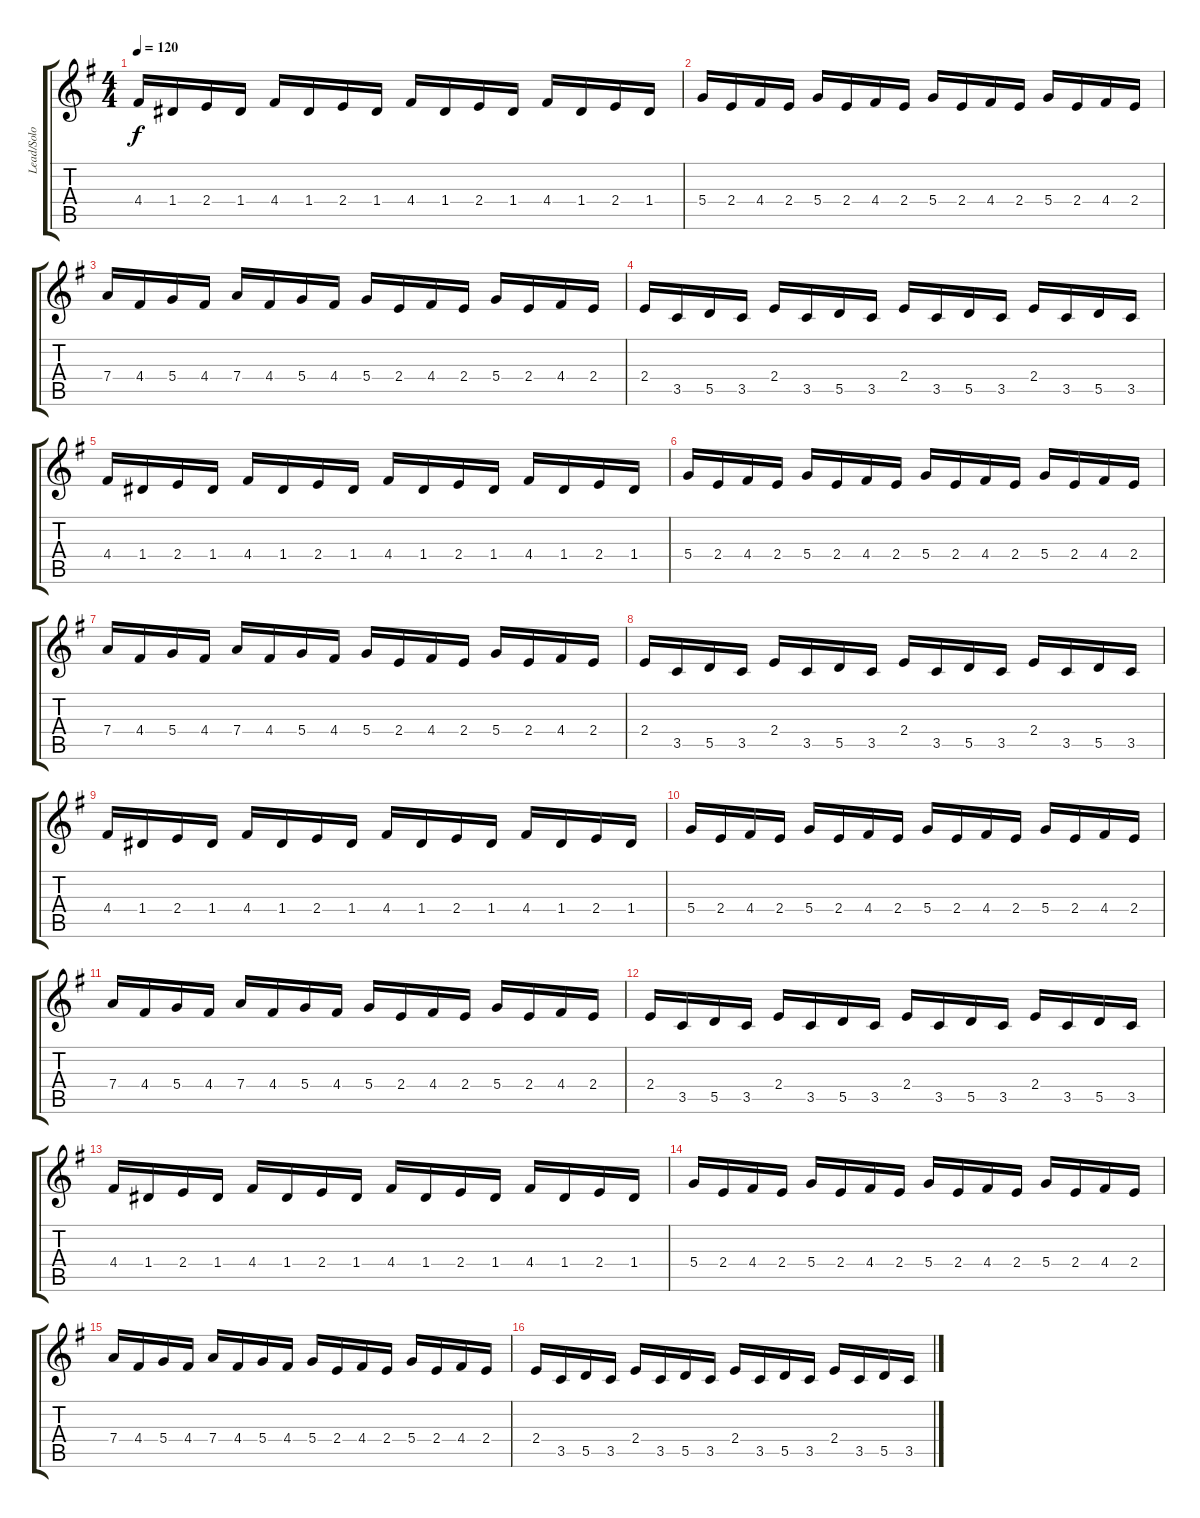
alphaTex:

\track ("Lead/Solo" "Lead/Solo") {instrument overdrivenguitar}
\staff {score tabs}
\tuning (E4 B3 G3 D3 A2 D2) {hide}
\ts (4 4)
\tempo 120
\clef g2
\ks g
4.4.16{dy f} 1.4.16 2.4.16 1.4.16 4.4.16 1.4.16 2.4.16 1.4.16 4.4.16 1.4.16 2.4.16 1.4.16 4.4.16 1.4.16 2.4.16 1.4.16 |
5.4.16 2.4.16 4.4.16 2.4.16 5.4.16 2.4.16 4.4.16 2.4.16 5.4.16 2.4.16 4.4.16 2.4.16 5.4.16 2.4.16 4.4.16 2.4.16 |
7.4.16 4.4.16 5.4.16 4.4.16 7.4.16 4.4.16 5.4.16 4.4.16 5.4.16 2.4.16 4.4.16 2.4.16 5.4.16 2.4.16 4.4.16 2.4.16 |
2.4.16 3.5.16 5.5.16 3.5.16 2.4.16 3.5.16 5.5.16 3.5.16 2.4.16 3.5.16 5.5.16 3.5.16 2.4.16 3.5.16 5.5.16 3.5.16 |
4.4.16 1.4.16 2.4.16 1.4.16 4.4.16 1.4.16 2.4.16 1.4.16 4.4.16 1.4.16 2.4.16 1.4.16 4.4.16 1.4.16 2.4.16 1.4.16 |
5.4.16 2.4.16 4.4.16 2.4.16 5.4.16 2.4.16 4.4.16 2.4.16 5.4.16 2.4.16 4.4.16 2.4.16 5.4.16 2.4.16 4.4.16 2.4.16 |
7.4.16 4.4.16 5.4.16 4.4.16 7.4.16 4.4.16 5.4.16 4.4.16 5.4.16 2.4.16 4.4.16 2.4.16 5.4.16 2.4.16 4.4.16 2.4.16 |
2.4.16 3.5.16 5.5.16 3.5.16 2.4.16 3.5.16 5.5.16 3.5.16 2.4.16 3.5.16 5.5.16 3.5.16 2.4.16 3.5.16 5.5.16 3.5.16 |
4.4.16 1.4.16 2.4.16 1.4.16 4.4.16 1.4.16 2.4.16 1.4.16 4.4.16 1.4.16 2.4.16 1.4.16 4.4.16 1.4.16 2.4.16 1.4.16 |
5.4.16 2.4.16 4.4.16 2.4.16 5.4.16 2.4.16 4.4.16 2.4.16 5.4.16 2.4.16 4.4.16 2.4.16 5.4.16 2.4.16 4.4.16 2.4.16 |
7.4.16 4.4.16 5.4.16 4.4.16 7.4.16 4.4.16 5.4.16 4.4.16 5.4.16 2.4.16 4.4.16 2.4.16 5.4.16 2.4.16 4.4.16 2.4.16 |
2.4.16 3.5.16 5.5.16 3.5.16 2.4.16 3.5.16 5.5.16 3.5.16 2.4.16 3.5.16 5.5.16 3.5.16 2.4.16 3.5.16 5.5.16 3.5.16 |
4.4.16 1.4.16 2.4.16 1.4.16 4.4.16 1.4.16 2.4.16 1.4.16 4.4.16 1.4.16 2.4.16 1.4.16 4.4.16 1.4.16 2.4.16 1.4.16 |
5.4.16 2.4.16 4.4.16 2.4.16 5.4.16 2.4.16 4.4.16 2.4.16 5.4.16 2.4.16 4.4.16 2.4.16 5.4.16 2.4.16 4.4.16 2.4.16 |
7.4.16 4.4.16 5.4.16 4.4.16 7.4.16 4.4.16 5.4.16 4.4.16 5.4.16 2.4.16 4.4.16 2.4.16 5.4.16 2.4.16 4.4.16 2.4.16 |
2.4.16 3.5.16 5.5.16 3.5.16 2.4.16 3.5.16 5.5.16 3.5.16 2.4.16 3.5.16 5.5.16 3.5.16 2.4.16 3.5.16 5.5.16 3.5.16
